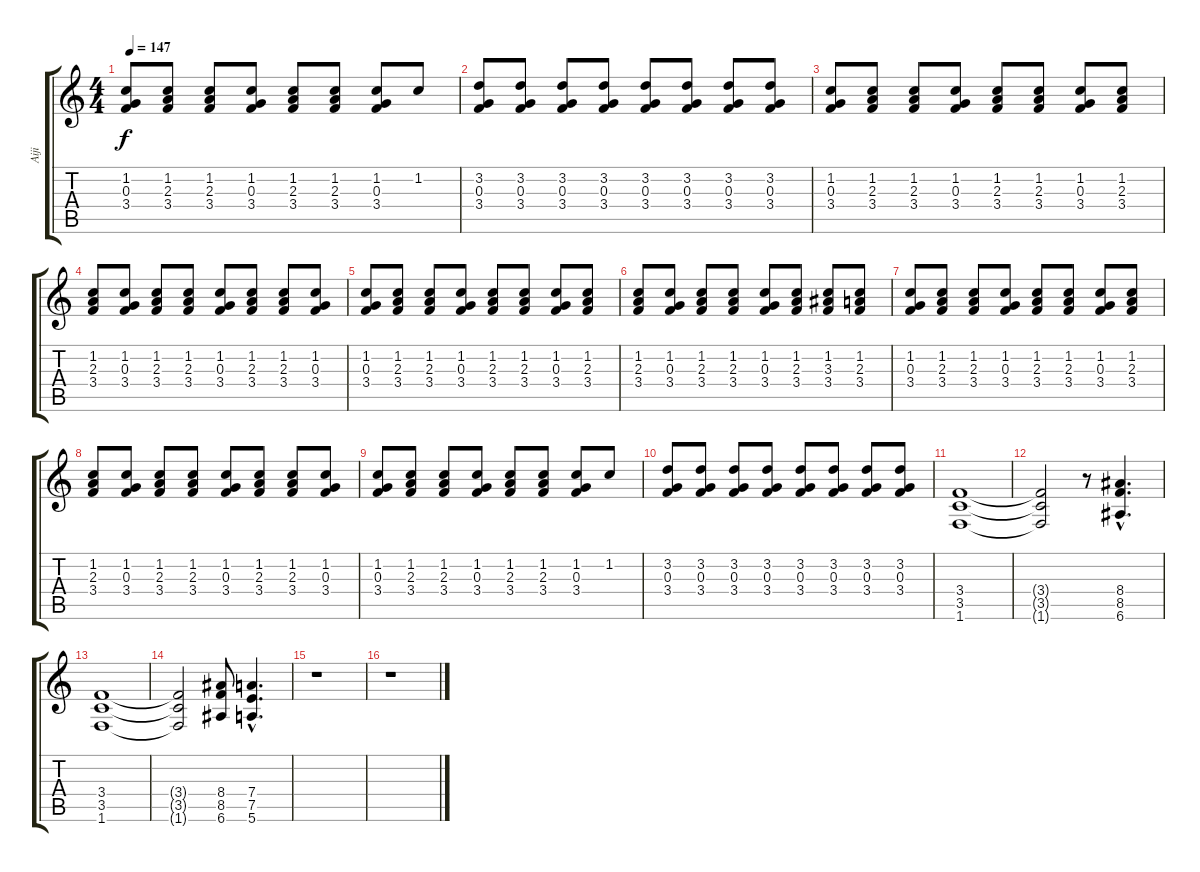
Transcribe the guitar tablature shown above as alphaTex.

\track ("Aiji" "Aiji") {instrument overdrivenguitar}
\staff {score tabs}
\tuning (E4 B3 G3 D3 A2 E2) {hide}
\ts (4 4)
\tempo 147
\clef g2
\ks c
(1.2 0.3 3.4).8{dy f} (1.2 2.3 3.4).8 (1.2 2.3 3.4).8 (1.2 0.3 3.4).8 (1.2 2.3 3.4).8 (1.2 2.3 3.4).8 (1.2 0.3 3.4).8 1.2.8 |
(3.2 0.3 3.4).8 (3.2 0.3 3.4).8 (3.2 0.3 3.4).8 (3.2 0.3 3.4).8 (3.2 0.3 3.4).8 (3.2 0.3 3.4).8 (3.2 0.3 3.4).8 (3.2 0.3 3.4).8 |
(1.2 0.3 3.4).8 (1.2 2.3 3.4).8 (1.2 2.3 3.4).8 (1.2 0.3 3.4).8 (1.2 2.3 3.4).8 (1.2 2.3 3.4).8 (1.2 0.3 3.4).8 (1.2 2.3 3.4).8 |
(1.2 2.3 3.4).8 (1.2 0.3 3.4).8 (1.2 2.3 3.4).8 (1.2 2.3 3.4).8 (1.2 0.3 3.4).8 (1.2 2.3 3.4).8 (1.2 2.3 3.4).8 (1.2 0.3 3.4).8 |
(1.2 0.3 3.4).8 (1.2 2.3 3.4).8 (1.2 2.3 3.4).8 (1.2 0.3 3.4).8 (1.2 2.3 3.4).8 (1.2 2.3 3.4).8 (1.2 0.3 3.4).8 (1.2 2.3 3.4).8 |
(1.2 2.3 3.4).8 (1.2 0.3 3.4).8 (1.2 2.3 3.4).8 (1.2 2.3 3.4).8 (1.2 0.3 3.4).8 (1.2 2.3 3.4).8 (1.2 3.3 3.4).8 (1.2 2.3 3.4).8 |
(1.2 0.3 3.4).8 (1.2 2.3 3.4).8 (1.2 2.3 3.4).8 (1.2 0.3 3.4).8 (1.2 2.3 3.4).8 (1.2 2.3 3.4).8 (1.2 0.3 3.4).8 (1.2 2.3 3.4).8 |
(1.2 2.3 3.4).8 (1.2 0.3 3.4).8 (1.2 2.3 3.4).8 (1.2 2.3 3.4).8 (1.2 0.3 3.4).8 (1.2 2.3 3.4).8 (1.2 2.3 3.4).8 (1.2 0.3 3.4).8 |
(1.2 0.3 3.4).8 (1.2 2.3 3.4).8 (1.2 2.3 3.4).8 (1.2 0.3 3.4).8 (1.2 2.3 3.4).8 (1.2 2.3 3.4).8 (1.2 0.3 3.4).8 1.2.8 |
(3.2 0.3 3.4).8 (3.2 0.3 3.4).8 (3.2 0.3 3.4).8 (3.2 0.3 3.4).8 (3.2 0.3 3.4).8 (3.2 0.3 3.4).8 (3.2 0.3 3.4).8 (3.2 0.3 3.4).8 |
(3.4 3.5 1.6).1 |
(3.4{t} 3.5{t} 1.6{t}).2 r.8 (8.4{hac} 8.5{hac} 6.6{hac}).4{d} |
(3.4 3.5 1.6).1 |
(3.4{t} 3.5{t} 1.6{t}).2 (8.4 8.5 6.6).8 (7.4{hac} 7.5{hac} 5.6{hac}).4{d} |
r.1 |
r.1
